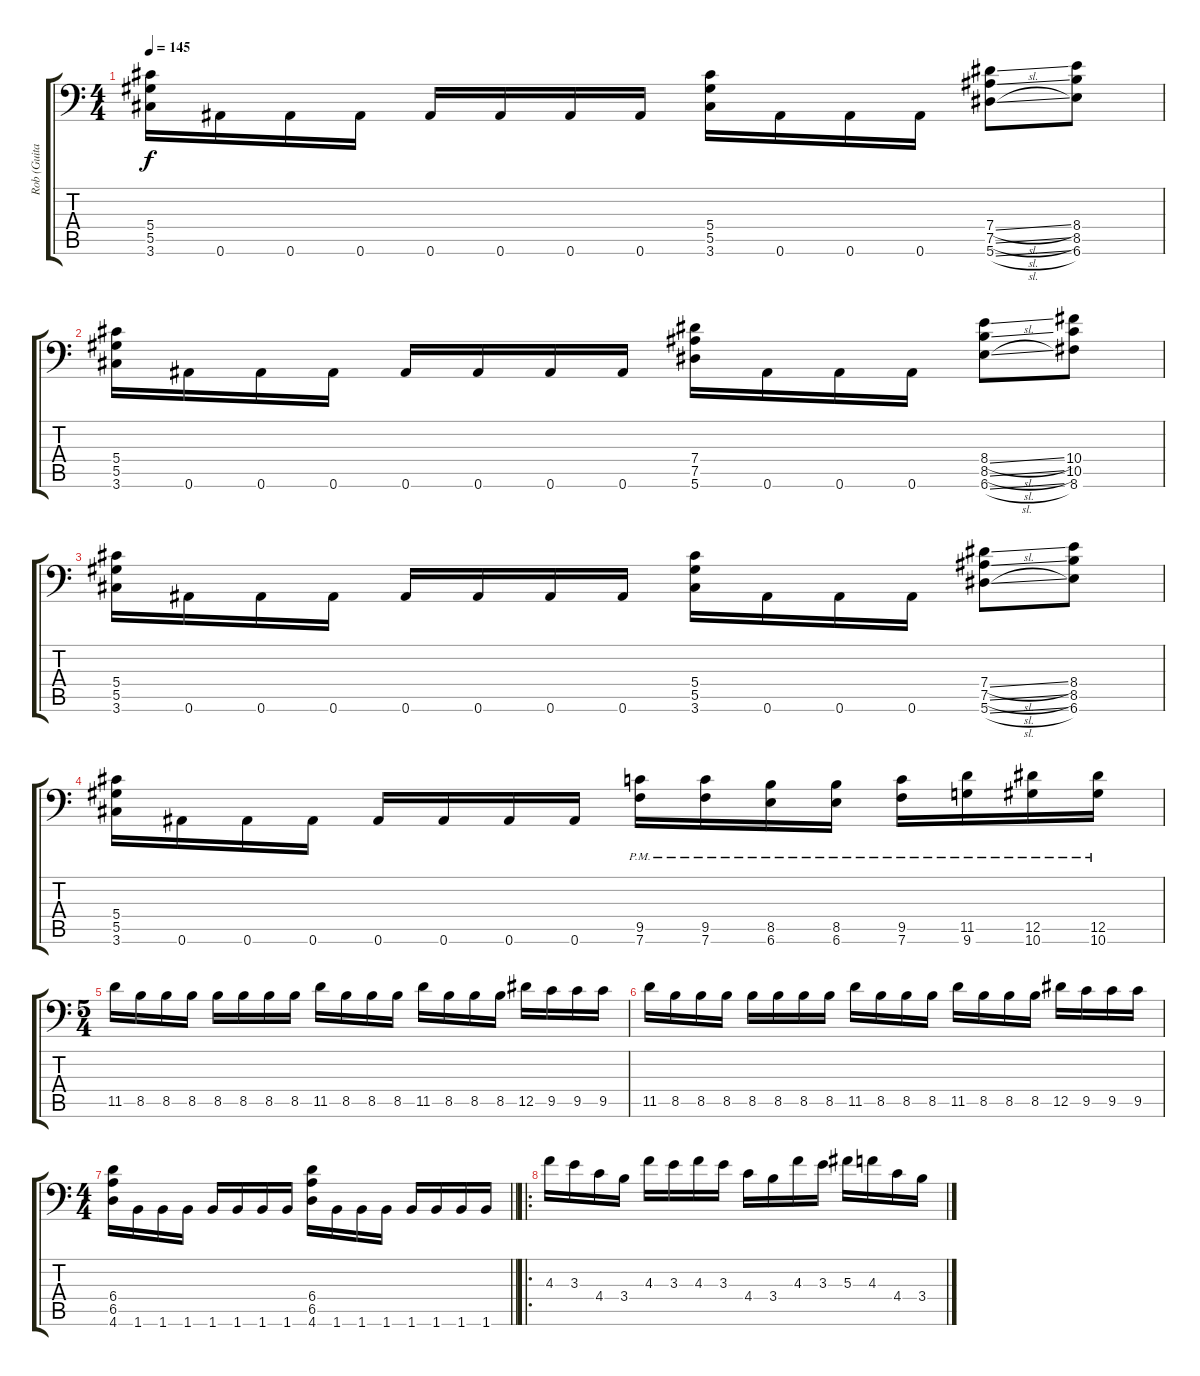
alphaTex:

\track ("Rob (Guitar)" "Rob (Guita") {instrument distortionguitar}
\staff {score tabs}
\tuning (Bb3 F3 Db3 Ab2 Eb2 Bb1) {hide}
\ts (4 4)
\tempo 145
\clef f4
\ks c
(5.4 5.5 3.6).16{dy f} 0.6.16 0.6.16 0.6.16 0.6.16 0.6.16 0.6.16 0.6.16 (5.4 5.5 3.6).16 0.6.16 0.6.16 0.6.16 (7.4{sl} 7.5{sl} 5.6{sl}).8 (8.4 8.5 6.6).8 |
(5.4 5.5 3.6).16 0.6.16 0.6.16 0.6.16 0.6.16 0.6.16 0.6.16 0.6.16 (7.4 7.5 5.6).16 0.6.16 0.6.16 0.6.16 (8.4{sl} 8.5{sl} 6.6{sl}).8 (10.4 10.5 8.6).8 |
(5.4 5.5 3.6).16 0.6.16 0.6.16 0.6.16 0.6.16 0.6.16 0.6.16 0.6.16 (5.4 5.5 3.6).16 0.6.16 0.6.16 0.6.16 (7.4{sl} 7.5{sl} 5.6{sl}).8 (8.4 8.5 6.6).8 |
(5.4 5.5 3.6).16 0.6.16 0.6.16 0.6.16 0.6.16 0.6.16 0.6.16 0.6.16 (9.5{pm} 7.6{pm}).16 (9.5{pm} 7.6{pm}).16 (8.5{pm} 6.6{pm}).16 (8.5{pm} 6.6{pm}).16 (9.5{pm} 7.6{pm}).16 (11.5{pm} 9.6{pm}).16 (12.5{pm} 10.6{pm}).16 (12.5{pm} 10.6{pm}).16 |
\ts (5 4)
11.5.16 8.5.16 8.5.16 8.5.16 8.5.16 8.5.16 8.5.16 8.5.16 11.5.16 8.5.16 8.5.16 8.5.16 11.5.16 8.5.16 8.5.16 8.5.16 12.5.16 9.5.16 9.5.16 9.5.16 |
11.5.16 8.5.16 8.5.16 8.5.16 8.5.16 8.5.16 8.5.16 8.5.16 11.5.16 8.5.16 8.5.16 8.5.16 11.5.16 8.5.16 8.5.16 8.5.16 12.5.16 9.5.16 9.5.16 9.5.16 |
\ts (4 4)
\barLineRight lightlight
(6.4 6.5 4.6).16 1.6.16 1.6.16 1.6.16 1.6.16 1.6.16 1.6.16 1.6.16 (6.4 6.5 4.6).16 1.6.16 1.6.16 1.6.16 1.6.16 1.6.16 1.6.16 1.6.16 |
\ro
4.3.16 3.3.16 4.4.16 3.4.16 4.3.16 3.3.16 4.3.16 3.3.16 4.4.16 3.4.16 4.3.16 3.3.16 5.3.16 4.3.16 4.4.16 3.4.16
